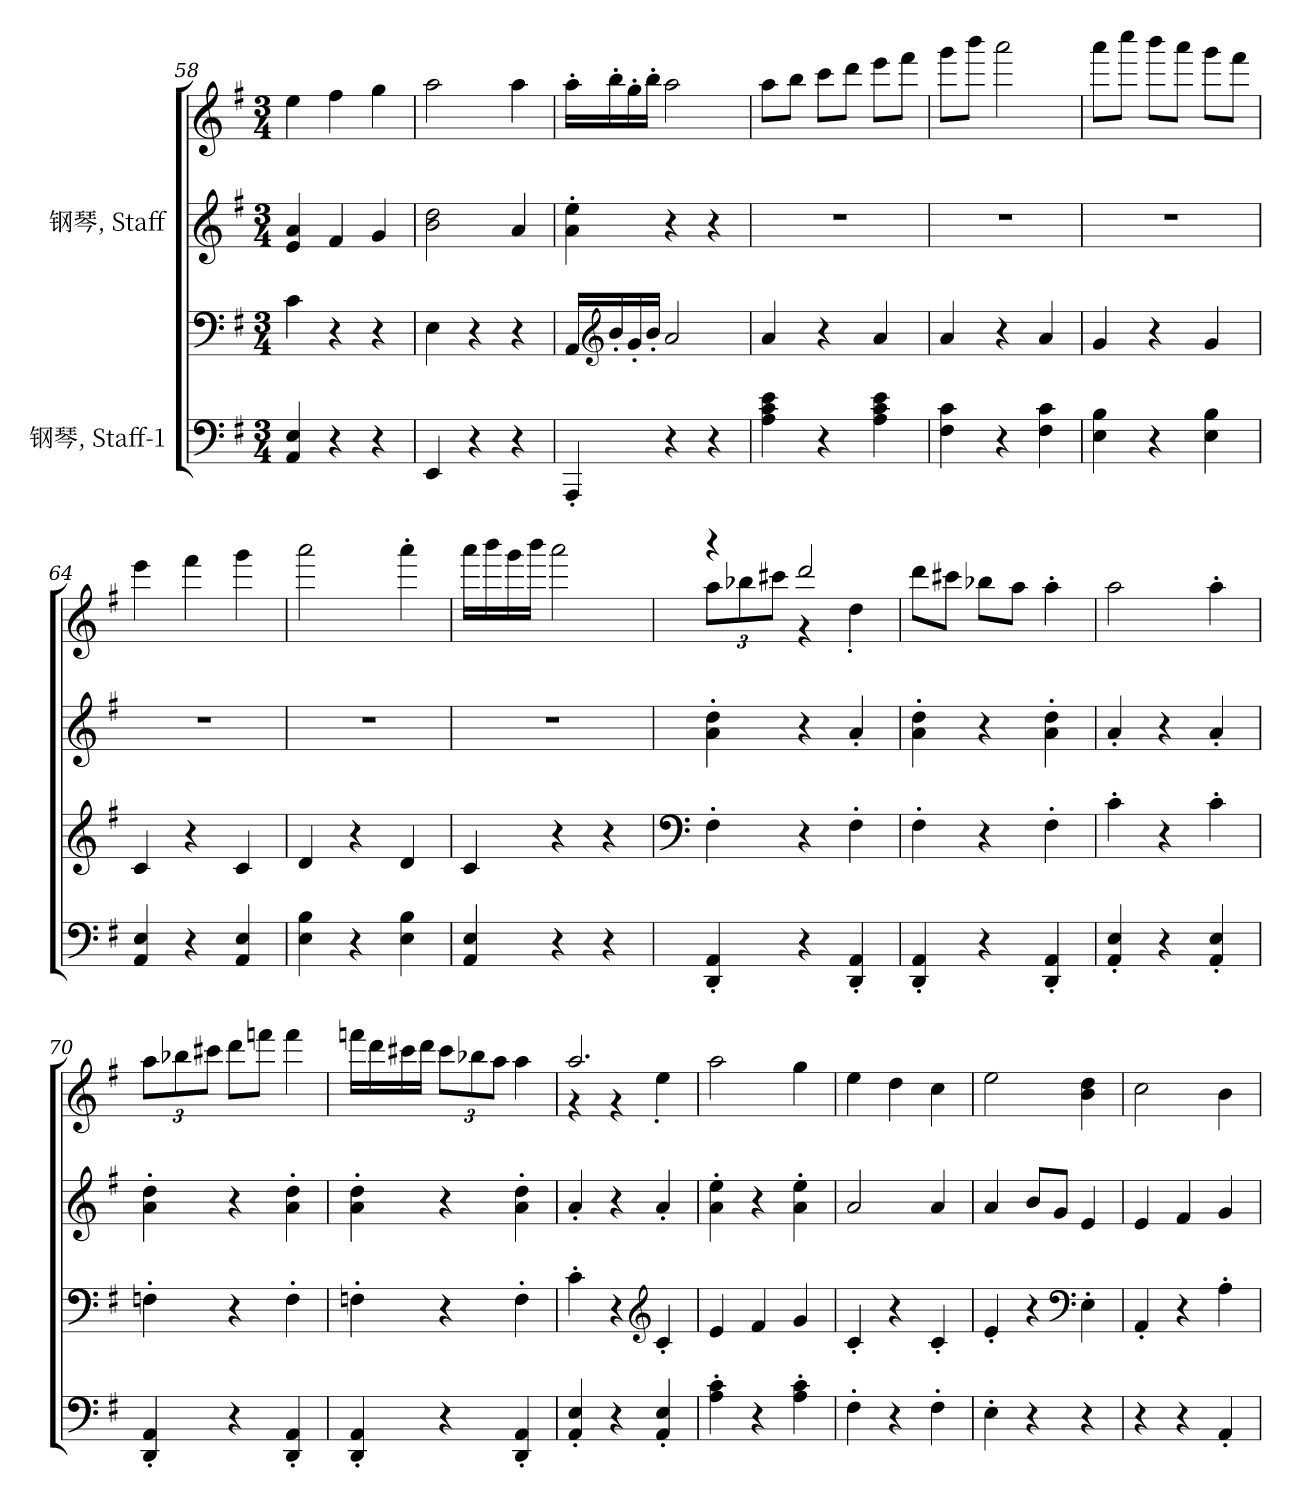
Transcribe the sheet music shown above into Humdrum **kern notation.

**kern	**kern	**kern	**kern
*part2	*part2	*part1	*part1
*staff4	*staff3	*staff2	*staff1
*I"钢琴, Staff-1	*	*I"钢琴, Staff	*
*clefF4	*clefF4	*clefG2	*clefG2
*k[f#]	*k[f#]	*k[f#]	*k[f#]
*M3/4	*M3/4	*M3/4	*M3/4
=58	=58	=58	=58
4AA/ 4E/	4c\	4e/ 4a/	4ee\
4r	4r	4f#/	4ff#\
4r	4r	4g/	4gg\
=59	=59	=59	=59
4EE/	4E\	2b\ 2dd\	2aa\
4r	4r	.	.
4r	4r	4a/	4aa\
=60	=60	=60	=60
4AAA'/	16AA/LL	4a\' 4ee\'	16aa'\LL
*	*clefG2	*	*
.	16b'/	.	16bb'\
.	16g'/	.	16gg'\
.	16b'/JJ	.	16bb'\JJ
4r	2a/	4r	2aa\
4r	.	4r	.
=61	=61	=61	=61
4A\ 4c\ 4e\	4a/	2.r	8aa\L
.	.	.	8bb\J
4r	4r	.	8ccc\L
.	.	.	8ddd\J
4A\ 4c\ 4e\	4a/	.	8eee\L
.	.	.	8fff#\J
!!LO:LB:g=z
=62	=62	=62	=62
4F#\ 4c\	4a/	2.r	8ggg\L
.	.	.	8bbb\J
4r	4r	.	2aaa\
4F#\ 4c\	4a/	.	.
=63	=63	=63	=63
4E\ 4B\	4g/	2.r	8aaa\L
.	.	.	8cccc\J
4r	4r	.	8bbb\L
.	.	.	8aaa\J
4E\ 4B\	4g/	.	8ggg\L
.	.	.	8fff#\J
=64	=64	=64	=64
4AA/ 4E/	4c/	2.r	4eee\
4r	4r	.	4fff#\
4AA/ 4E/	4c/	.	4ggg\
=65	=65	=65	=65
4E\ 4B\	4d/	2.r	2aaa\
4r	4r	.	.
4E\ 4B\	4d/	.	4aaa'\
=66	=66	=66	=66
4AA/ 4E/	4c/	2.r	16aaa\LL
.	.	.	16bbb\
.	.	.	16ggg\
.	.	.	16bbb\JJ
4r	4r	.	2aaa\
4r	4r	.	.
=67	=67	=67	=67
*	*clefF4	*	*
*	*	*	*^
*	*	*	*	*Xbrackettup
4DD/' 4AA/'	4F#'\	4a\' 4dd\'	4r	12aa\L
.	.	.	.	12bb-X\
.	.	.	.	12ccc#X\J
4r	4r	4r	2ddd/	4r
4DD/' 4AA/'	4F#'\	4a'/	.	4dd'\
*	*	*	*v	*v
!!LO:LB:g=z
=68	=68	=68	=68
4DD/' 4AA/'	4F#'\	4a\' 4dd\'	8ddd\L
.	.	.	8ccc#X\J
4r	4r	4r	8bb-X\L
.	.	.	8aa\J
4DD/' 4AA/'	4F#'\	4a\' 4dd\'	4aa'\
=69	=69	=69	=69
4AA/' 4E/'	4c'\	4a'/	2aa\
4r	4r	4r	.
4AA/' 4E/'	4c'\	4a'/	4aa'\
=70	=70	=70	=70
4DD/' 4AA/'	4Fn'\	4a\' 4dd\'	12aa\L
.	.	.	12bb-X\
.	.	.	12ccc#X\J
4r	4r	4r	8ddd\L
.	.	.	8fffn\J
4DD/' 4AA/'	4F'\	4a\' 4dd\'	4fff\
=71	=71	=71	=71
4DD/' 4AA/'	4Fn'\	4a\' 4dd\'	16fffn\LL
.	.	.	16ddd\
.	.	.	16ccc#X\
.	.	.	16ddd\JJ
4r	4r	4r	12ccc#\L
.	.	.	12bb-X\
.	.	.	12aa\J
4DD/' 4AA/'	4F'\	4a\' 4dd\'	4aa\
=72	=72	=72	=72
*	*	*	*^
4AA/' 4E/'	4c'\	4a'/	2.aa/	4r
4r	4r	4r	.	4r
*	*clefG2	*	*	*
4AA/' 4E/'	4c'/	4a'/	.	4ee'\
*	*	*	*v	*v
!!LO:PB:g=z
=73	=73	=73	=73
4A\' 4c\'	4e/	4a\' 4ee\'	2aa\
4r	4f#/	4r	.
4A\' 4c\'	4g/	4a\' 4ee\'	4gg\
=74	=74	=74	=74
4F#'\	4c'/	2a/	4ee\
4r	4r	.	4dd\
4F#'\	4c'/	4a/	4cc\
=75	=75	=75	=75
4E'\	4e'/	4a/	2ee\
4r	4r	8b/L	.
.	.	8g/J	.
*	*clefF4	*	*
4r	4E'\	4e/	4b\ 4dd\
=76	=76	=76	=76
4r	4AA'/	4e/	2cc\
4r	4r	4f#/	.
4AA'/	4A'\	4g/	4b\
=	=	=	=
*-	*-	*-	*-
